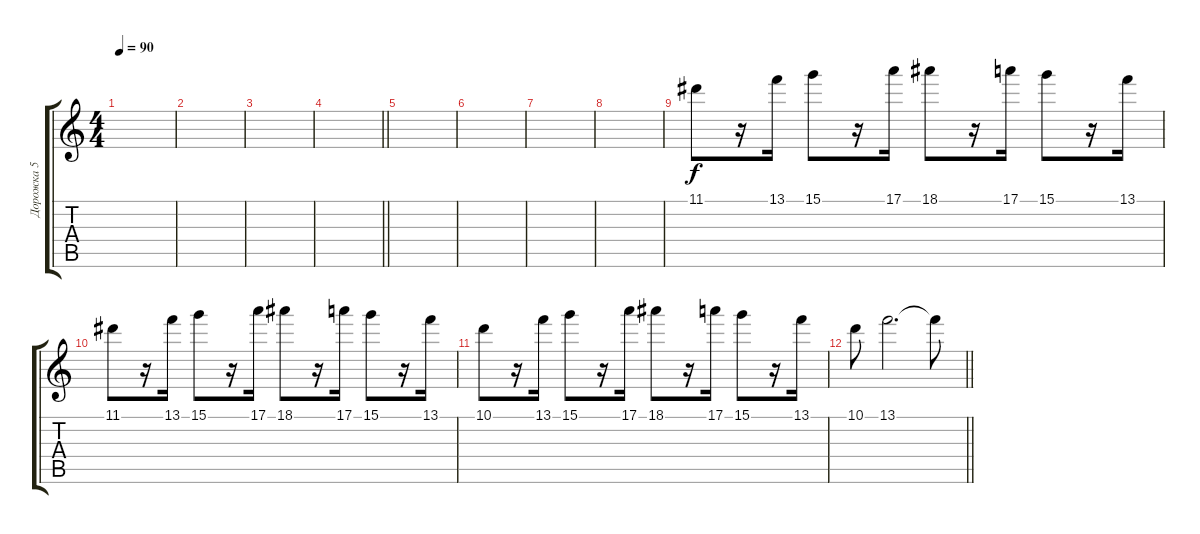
\track ("Дорожка 5" "Дорожка 5") {instrument acousticguitarnylon}
\staff {score tabs}
\tuning (E4 B3 G3 D3 A2 E2) {hide}
\ts (4 4)
\tempo 90
\clef g2
\ks c
|
|
|
\barLineRight lightlight
|
|
|
|
|
11.1.8 r.16 13.1.16 15.1.8 r.16 17.1.16 18.1.8 r.16 17.1.16 15.1.8 r.16 13.1.16 |
11.1.8 r.16 13.1.16 15.1.8 r.16 17.1.16 18.1.8 r.16 17.1.16 15.1.8 r.16 13.1.16 |
10.1.8 r.16 13.1.16 15.1.8 r.16 17.1.16 18.1.8 r.16 17.1.16 15.1.8 r.16 13.1.16 |
\barLineRight lightlight
10.1.8 13.1.2{d} 13.1{t}.8
